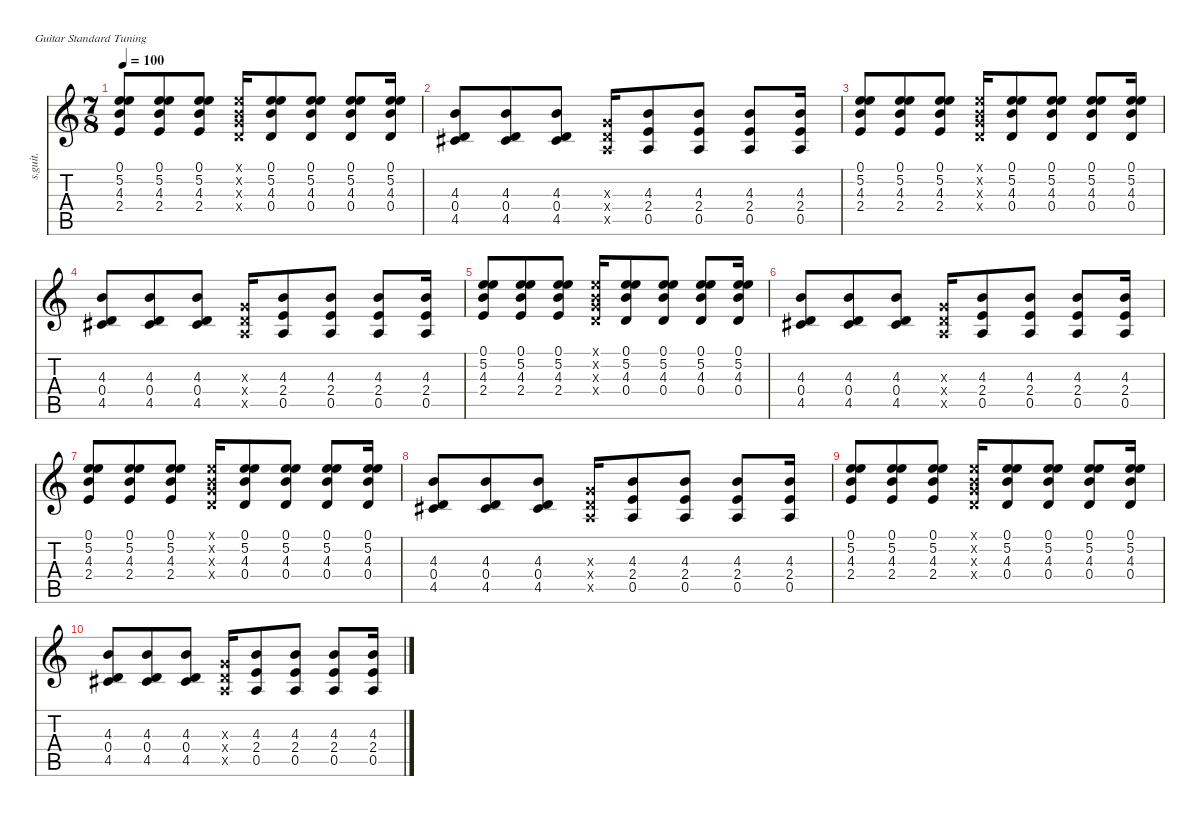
\defaultSystemsLayout 4
\hideDynamics
\bracketExtendMode nobrackets
\otherSystemsTrackNameOrientation horizontal
\track ("Steel Guitar" "s.guit.") {instrument acousticguitarsteel}
\staff {score tabs}
\tuning (E4 B3 G3 D3 A2 E2)
\ts (7 8)
\beaming (8 3 2 2)
\tempo 100
\clef g2
\ks c
(2.4 4.3 5.2 0.1).8{dy mf instrument acousticguitarsteel beam Up} (2.4 4.3 5.2 0.1).8{beam Up} (2.4 4.3 5.2 0.1).8{beam Up} (0.1{x} 0.2{x} 0.3{x} 0.4{x}).16{beam Up} (0.4 4.3 5.2 0.1).8{beam Up} (0.4 4.3 5.2 0.1).8{beam Up} (0.4 4.3 5.2 0.1).8{beam Up} (0.4 4.3 5.2 0.1).16{beam Up} |
(0.4 4.3 4.5{acc #}).8{beam Up} (0.4 4.3 4.5{acc #}).8{beam Up} (0.4 4.3 4.5{acc #}).8{beam Up} (0.3{x} 0.4{x} 0.5{x}).16{beam Up} (2.4 4.3 0.5).8{beam Up} (2.4 4.3 0.5).8{beam Up} (2.4 4.3 0.5).8{beam Up} (2.4 4.3 0.5).16{beam Up} |
(2.4 4.3 5.2 0.1).8{beam Up} (2.4 4.3 5.2 0.1).8{beam Up} (2.4 4.3 5.2 0.1).8{beam Up} (0.1{x} 0.2{x} 0.3{x} 0.4{x}).16{beam Up} (0.4 4.3 5.2 0.1).8{beam Up} (0.4 4.3 5.2 0.1).8{beam Up} (0.4 4.3 5.2 0.1).8{beam Up} (0.4 4.3 5.2 0.1).16{beam Up} |
(0.4 4.3 4.5{acc #}).8{beam Up} (0.4 4.3 4.5{acc #}).8{beam Up} (0.4 4.3 4.5{acc #}).8{beam Up} (0.3{x} 0.4{x} 0.5{x}).16{beam Up} (2.4 4.3 0.5).8{beam Up} (2.4 4.3 0.5).8{beam Up} (2.4 4.3 0.5).8{beam Up} (2.4 4.3 0.5).16{beam Up} |
(2.4 4.3 5.2 0.1).8{beam Up} (2.4 4.3 5.2 0.1).8{beam Up} (2.4 4.3 5.2 0.1).8{beam Up} (0.1{x} 0.2{x} 0.3{x} 0.4{x}).16{beam Up} (0.4 4.3 5.2 0.1).8{beam Up} (0.4 4.3 5.2 0.1).8{beam Up} (0.4 4.3 5.2 0.1).8{beam Up} (0.4 4.3 5.2 0.1).16{beam Up} |
(0.4 4.3 4.5{acc #}).8{beam Up} (0.4 4.3 4.5{acc #}).8{beam Up} (0.4 4.3 4.5{acc #}).8{beam Up} (0.3{x} 0.4{x} 0.5{x}).16{beam Up} (2.4 4.3 0.5).8{beam Up} (2.4 4.3 0.5).8{beam Up} (2.4 4.3 0.5).8{beam Up} (2.4 4.3 0.5).16{beam Up} |
(2.4 4.3 5.2 0.1).8{beam Up} (2.4 4.3 5.2 0.1).8{beam Up} (2.4 4.3 5.2 0.1).8{beam Up} (0.1{x} 0.2{x} 0.3{x} 0.4{x}).16{beam Up} (0.4 4.3 5.2 0.1).8{beam Up} (0.4 4.3 5.2 0.1).8{beam Up} (0.4 4.3 5.2 0.1).8{beam Up} (0.4 4.3 5.2 0.1).16{beam Up} |
(0.4 4.3 4.5{acc #}).8{beam Up} (0.4 4.3 4.5{acc #}).8{beam Up} (0.4 4.3 4.5{acc #}).8{beam Up} (0.3{x} 0.4{x} 0.5{x}).16{beam Up} (2.4 4.3 0.5).8{beam Up} (2.4 4.3 0.5).8{beam Up} (2.4 4.3 0.5).8{beam Up} (2.4 4.3 0.5).16{beam Up} |
(2.4 4.3 5.2 0.1).8{beam Up} (2.4 4.3 5.2 0.1).8{beam Up} (2.4 4.3 5.2 0.1).8{beam Up} (0.1{x} 0.2{x} 0.3{x} 0.4{x}).16{beam Up} (0.4 4.3 5.2 0.1).8{beam Up} (0.4 4.3 5.2 0.1).8{beam Up} (0.4 4.3 5.2 0.1).8{beam Up} (0.4 4.3 5.2 0.1).16{beam Up} |
(0.4 4.3 4.5{acc #}).8{beam Up} (0.4 4.3 4.5{acc #}).8{beam Up} (0.4 4.3 4.5{acc #}).8{beam Up} (0.3{x} 0.4{x} 0.5{x}).16{beam Up} (2.4 4.3 0.5).8{beam Up} (2.4 4.3 0.5).8{beam Up} (2.4 4.3 0.5).8{beam Up} (2.4 4.3 0.5).16{beam Up}
